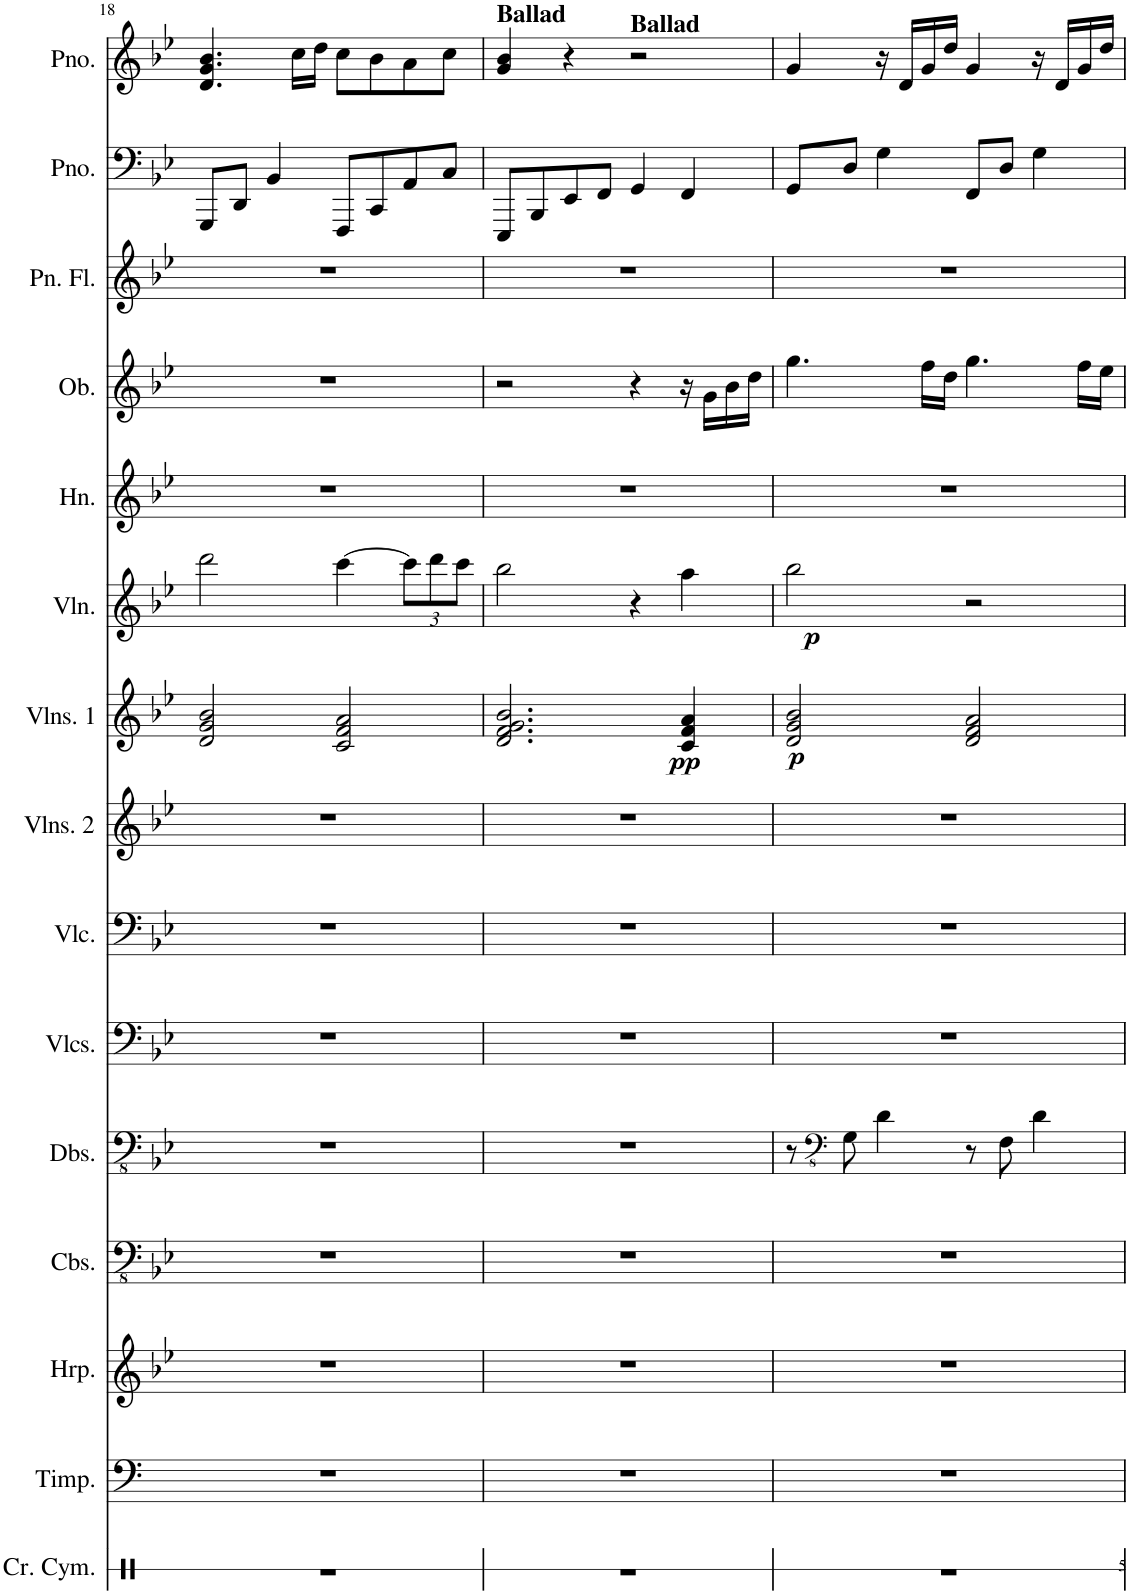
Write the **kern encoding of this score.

**kern	**kern	**kern	**kern	**kern	**kern	**kern	**kern	**kern	**dynam	**kern	**dynam	**kern	**kern	**kern	**kern	**kern
*part15	*part14	*part13	*part12	*part11	*part10	*part9	*part8	*part7	*part7	*part6	*part6	*part5	*part4	*part3	*part2	*part1
*staff15	*staff14	*staff13	*staff12	*staff11	*staff10	*staff9	*staff8	*staff7	*staff7	*staff6	*staff6	*staff5	*staff4	*staff3	*staff2	*staff1
*I"Crash Cymbal	*I"Timpani	*I"Harp	*I"Contrabasses	*I"Double Basses	*I"Violoncellos	*I"Violoncello	*I"Violins 2	*I"Violins 1	*	*I"Violin	*	*I"Horn	*I"Oboe	*I"Pan Flute	*I"Piano	*I"Piano
*I'Cr. Cym.	*I'Timp.	*I'Hrp.	*I'Cbs.	*I'Dbs.	*I'Vlcs.	*I'Vlc.	*I'Vlns. 2	*I'Vlns. 1	*	*I'Vln.	*	*I'Hn.	*I'Ob.	*I'Pn. Fl.	*I'Pno.	*I'Pno.
!!LO:PB:g=z
*clefX	*clefF4	*clefG2	*clefFv4	*clefFv4	*clefF4	*clefF4	*clefG2	*clefG2	*	*clefG2	*	*clefG2	*clefG2	*clefG2	*clefF4	*clefG2
*	*	*	*	*	*	*	*	*	*	*	*	*Trd4c7	*	*	*	*
*k[]	*k[]	*k[b-e-]	*k[b-e-]	*k[b-e-]	*k[b-e-]	*k[b-e-]	*k[b-e-]	*k[b-e-]	*	*k[b-e-]	*	*k[b-e-]	*k[b-e-]	*k[b-e-]	*k[b-e-]	*k[b-e-]
*M4/4	*M4/4	*M4/4	*M4/4	*M4/4	*M4/4	*M4/4	*M4/4	*M4/4	*	*M4/4	*	*M4/4	*M4/4	*M4/4	*M4/4	*M4/4
=18	=18	=18	=18	=18	=18	=18	=18	=18	=18	=18	=18	=18	=18	=18	=18	=18
1r	1r	1r	1r	1r	1r	1r	1r	2d/ 2g/ 2b-/	.	2ddd\	.	1r	1r	1r	8GGG/L	4.d/ 4.g/ 4.b-/
.	.	.	.	.	.	.	.	.	.	.	.	.	.	.	8DD/J	.
.	.	.	.	.	.	.	.	.	.	.	.	.	.	.	4BB-/	.
.	.	.	.	.	.	.	.	.	.	.	.	.	.	.	.	16cc\LL
.	.	.	.	.	.	.	.	.	.	.	.	.	.	.	.	16dd\JJ
.	.	.	.	.	.	.	.	2c/ 2f/ 2a/	.	[4ccc\	.	.	.	.	8FFF/L	8cc\L
.	.	.	.	.	.	.	.	.	.	.	.	.	.	.	8CC/	8b-\
*	*	*	*	*	*	*	*	*	*	*Xbrackettup	*	*	*	*	*	*
.	.	.	.	.	.	.	.	.	.	12ccc\L]	.	.	.	.	8AA/	8a\
.	.	.	.	.	.	.	.	.	.	12ddd\	.	.	.	.	.	.
.	.	.	.	.	.	.	.	.	.	.	.	.	.	.	8C/J	8cc\J
.	.	.	.	.	.	.	.	.	.	12ccc\J	.	.	.	.	.	.
=19	=19	=19	=19	=19	=19	=19	=19	=19	=19	=19	=19	=19	=19	=19	=19	=19
!	!	!	!	!	!	!	!	!	!	!	!	!	!	!	!	!LO:TX:a:B:t=Ballad
1r	1r	1r	1r	1r	1r	1r	1r	2.d/ 2.f/ 2.g/ 2.b-/	.	2bb-\	.	1r	2r	1r	8EEE-/L	4g/ 4b-/
.	.	.	.	.	.	.	.	.	.	.	.	.	.	.	8BBB-/	.
.	.	.	.	.	.	.	.	.	.	.	.	.	.	.	8EE-/	4r
.	.	.	.	.	.	.	.	.	.	.	.	.	.	.	8FF/J	.
!	!	!	!	!	!	!	!	!	!	!	!	!	!	!	!	!LO:TX:a:B:t=Ballad
.	.	.	.	.	.	.	.	.	.	4r	.	.	4r	.	4GG/	2r
!	!	!	!	!	!	!	!	!	!LO:DY:b	!	!	!	!	!	!	!
.	.	.	.	.	.	.	.	4c/ 4f/ 4a/	pp	4aa\	.	.	16r	.	4FF/	.
.	.	.	.	.	.	.	.	.	.	.	.	.	16g\LL	.	.	.
.	.	.	.	.	.	.	.	.	.	.	.	.	16b-\	.	.	.
.	.	.	.	.	.	.	.	.	.	.	.	.	16dd\JJ	.	.	.
=20	=20	=20	=20	=20	=20	=20	=20	=20	=20	=20	=20	=20	=20	=20	=20	=20
!	!	!	!	!	!	!	!	!	!LO:DY:b	!	!LO:DY:b	!	!	!	!	!
1r	1r	1r	1r	8r	1r	1r	1r	2d/ 2g/ 2b-/	p	2bb-\	p	1r	4.gg\	1r	8GG/L	4g/
*	*	*	*	*clefFv4	*	*	*	*	*	*	*	*	*	*	*	*
.	.	.	.	8GG\	.	.	.	.	.	.	.	.	.	.	8D/J	.
.	.	.	.	4D\	.	.	.	.	.	.	.	.	.	.	4G\	16r
.	.	.	.	.	.	.	.	.	.	.	.	.	.	.	.	16d/LL
.	.	.	.	.	.	.	.	.	.	.	.	.	16ff\LL	.	.	16g/
.	.	.	.	.	.	.	.	.	.	.	.	.	16dd\JJ	.	.	16dd/JJ
.	.	.	.	8r	.	.	.	2d/ 2f/ 2a/	.	2r	.	.	4.gg\	.	8FF/L	4g/
.	.	.	.	8FF\	.	.	.	.	.	.	.	.	.	.	8D/J	.
.	.	.	.	4D\	.	.	.	.	.	.	.	.	.	.	4G\	16r
.	.	.	.	.	.	.	.	.	.	.	.	.	.	.	.	16d/LL
.	.	.	.	.	.	.	.	.	.	.	.	.	16ff\LL	.	.	16g/
.	.	.	.	.	.	.	.	.	.	.	.	.	16ee-\JJ	.	.	16dd/JJ
=	=	=	=	=	=	=	=	=	=	=	=	=	=	=	=	=
*-	*-	*-	*-	*-	*-	*-	*-	*-	*-	*-	*-	*-	*-	*-	*-	*-
